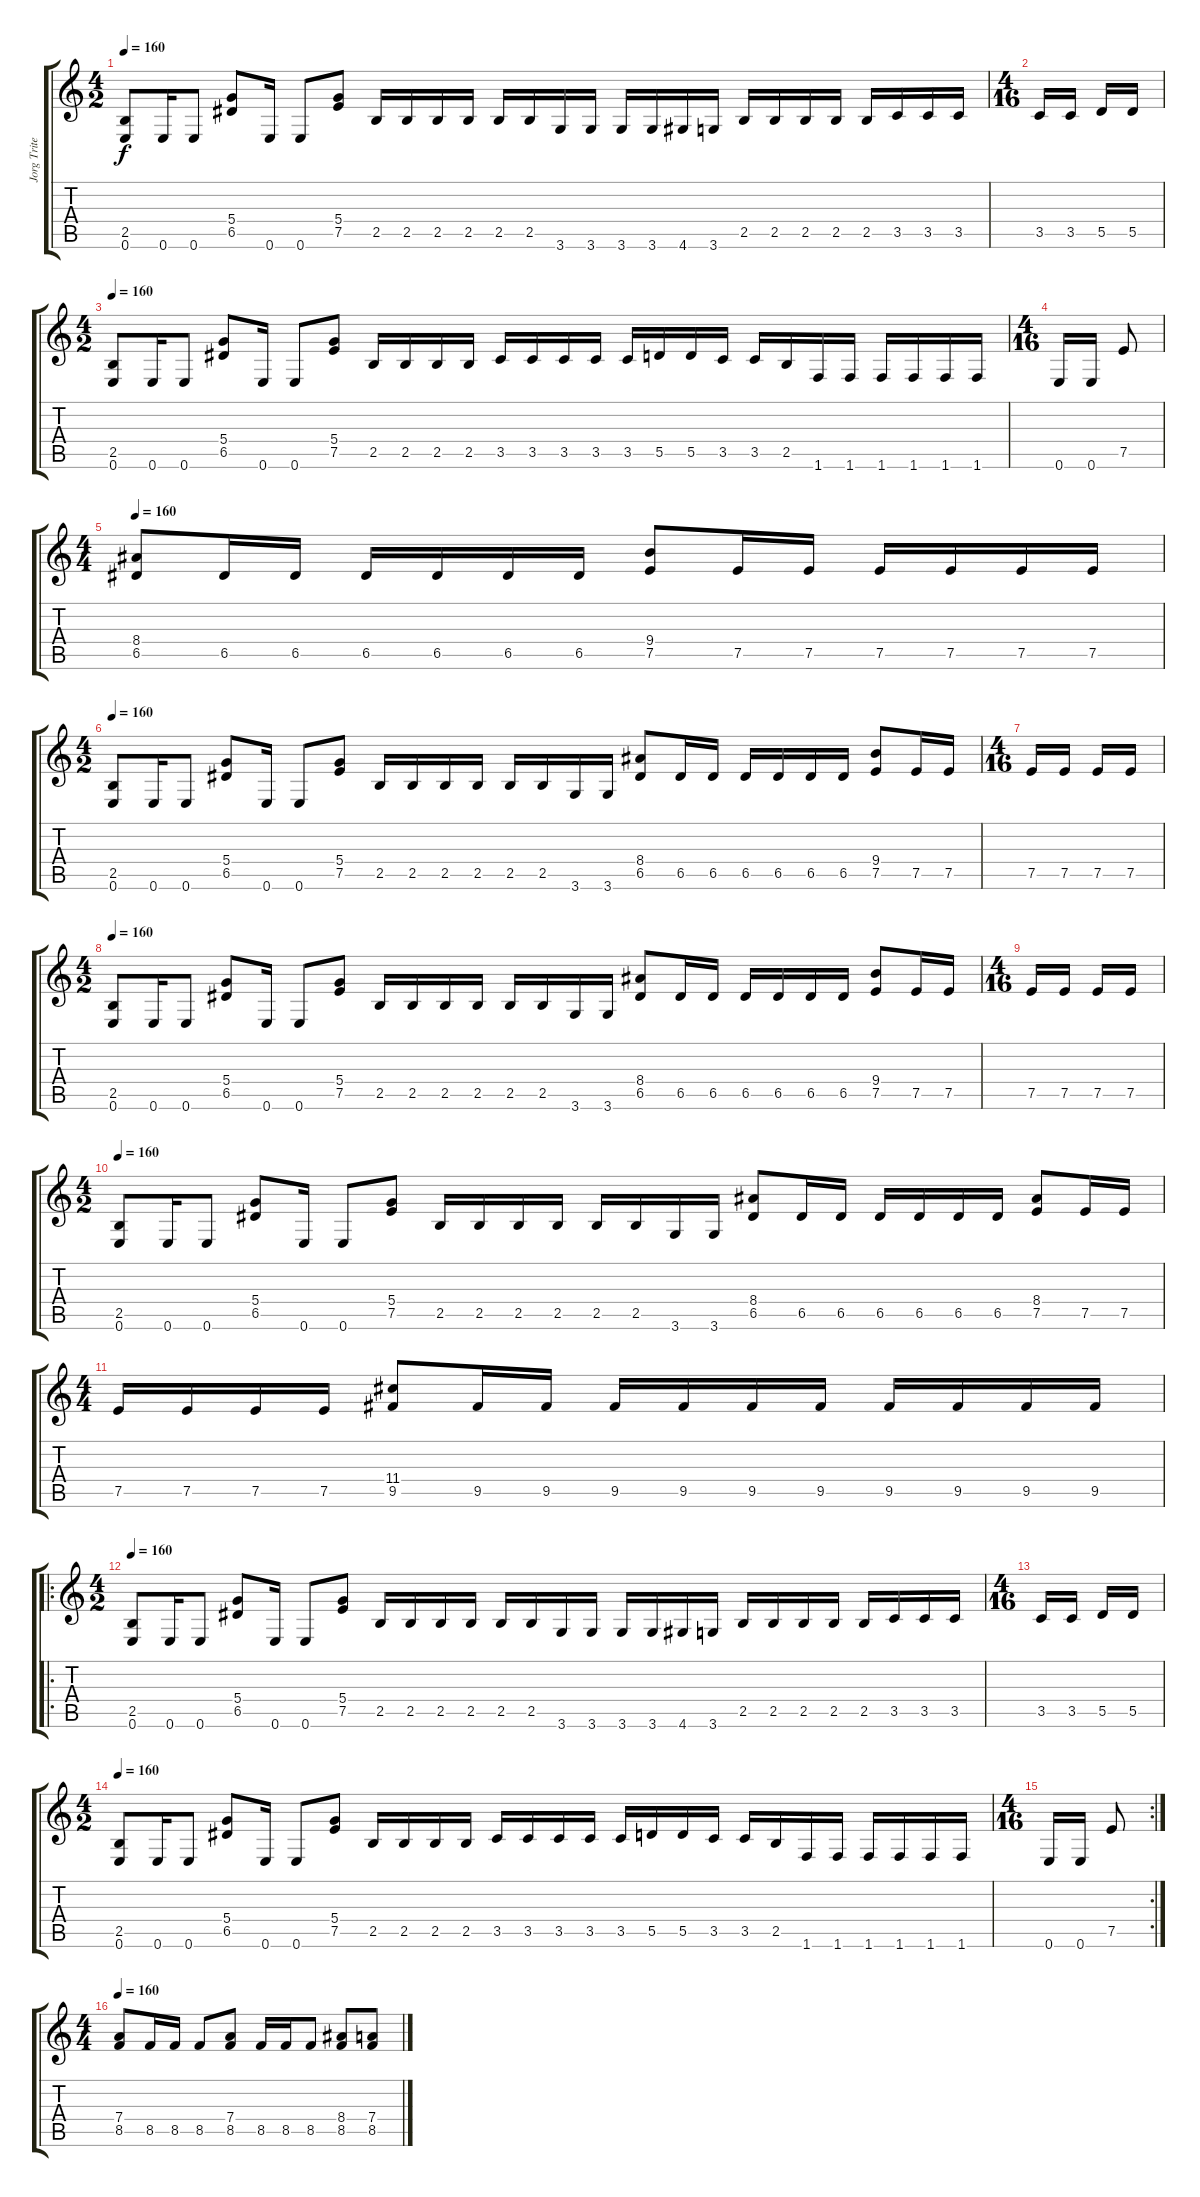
\track ("Jorg Tritez" "Jorg Trite") {instrument distortionguitar}
\staff {score tabs}
\tuning (E4 B3 G3 D3 A2 E2) {hide}
\ts (4 2)
\tempo 160
\clef g2
\ks c
(2.5 0.6).8{dy f} 0.6.16 0.6.8 (5.4 6.5).8 0.6.16 0.6.8 (5.4 7.5).8 2.5.16 2.5.16 2.5.16 2.5.16 2.5.16 2.5.16 3.6.16 3.6.16 3.6.16 3.6.16 4.6.16 3.6.16 2.5.16 2.5.16 2.5.16 2.5.16 2.5.16 3.5.16 3.5.16 3.5.16 |
\ts (4 16)
3.5.16 3.5.16 5.5.16 5.5.16 |
\ts (4 2)
\tempo 150
\tempo 160
(2.5 0.6).8 0.6.16 0.6.8 (5.4 6.5).8 0.6.16 0.6.8 (5.4 7.5).8 2.5.16 2.5.16 2.5.16 2.5.16 3.5.16 3.5.16 3.5.16 3.5.16 3.5.16 5.5.16 5.5.16 3.5.16 3.5.16 2.5.16 1.6.16 1.6.16 1.6.16 1.6.16 1.6.16 1.6.16 |
\ts (4 16)
0.6.16 0.6.16 7.5.8 |
\ts (4 4)
\tempo 160
(8.4 6.5).8 6.5.16 6.5.16 6.5.16 6.5.16 6.5.16 6.5.16 (9.4 7.5).8 7.5.16 7.5.16 7.5.16 7.5.16 7.5.16 7.5.16 |
\ts (4 2)
\tempo 160
(2.5 0.6).8 0.6.16 0.6.8 (5.4 6.5).8 0.6.16 0.6.8 (5.4 7.5).8 2.5.16 2.5.16 2.5.16 2.5.16 2.5.16 2.5.16 3.6.16 3.6.16 (8.4 6.5).8 6.5.16 6.5.16 6.5.16 6.5.16 6.5.16 6.5.16 (9.4 7.5).8 7.5.16 7.5.16 |
\ts (4 16)
7.5.16 7.5.16 7.5.16 7.5.16 |
\ts (4 2)
\tempo 160
(2.5 0.6).8 0.6.16 0.6.8 (5.4 6.5).8 0.6.16 0.6.8 (5.4 7.5).8 2.5.16 2.5.16 2.5.16 2.5.16 2.5.16 2.5.16 3.6.16 3.6.16 (8.4 6.5).8 6.5.16 6.5.16 6.5.16 6.5.16 6.5.16 6.5.16 (9.4 7.5).8 7.5.16 7.5.16 |
\ts (4 16)
7.5.16 7.5.16 7.5.16 7.5.16 |
\ts (4 2)
\tempo 160
(2.5 0.6).8 0.6.16 0.6.8 (5.4 6.5).8 0.6.16 0.6.8 (5.4 7.5).8 2.5.16 2.5.16 2.5.16 2.5.16 2.5.16 2.5.16 3.6.16 3.6.16 (8.4 6.5).8 6.5.16 6.5.16 6.5.16 6.5.16 6.5.16 6.5.16 (8.4 7.5).8 7.5.16 7.5.16 |
\ts (4 4)
7.5.16 7.5.16 7.5.16 7.5.16 (11.4 9.5).8 9.5.16 9.5.16 9.5.16 9.5.16 9.5.16 9.5.16 9.5.16 9.5.16 9.5.16 9.5.16 |
\ro
\ts (4 2)
\tempo 160
(2.5 0.6).8 0.6.16 0.6.8 (5.4 6.5).8 0.6.16 0.6.8 (5.4 7.5).8 2.5.16 2.5.16 2.5.16 2.5.16 2.5.16 2.5.16 3.6.16 3.6.16 3.6.16 3.6.16 4.6.16 3.6.16 2.5.16 2.5.16 2.5.16 2.5.16 2.5.16 3.5.16 3.5.16 3.5.16 |
\ts (4 16)
3.5.16 3.5.16 5.5.16 5.5.16 |
\ts (4 2)
\tempo 150
\tempo 160
(2.5 0.6).8 0.6.16 0.6.8 (5.4 6.5).8 0.6.16 0.6.8 (5.4 7.5).8 2.5.16 2.5.16 2.5.16 2.5.16 3.5.16 3.5.16 3.5.16 3.5.16 3.5.16 5.5.16 5.5.16 3.5.16 3.5.16 2.5.16 1.6.16 1.6.16 1.6.16 1.6.16 1.6.16 1.6.16 |
\rc 2
\ts (4 16)
0.6.16 0.6.16 7.5.8 |
\ts (4 4)
\tempo 160
(7.4 8.5).8 8.5.16 8.5.16 8.5.8 (7.4 8.5).8 8.5.16 8.5.16 8.5.8 (8.4 8.5).8 (7.4 8.5).8
